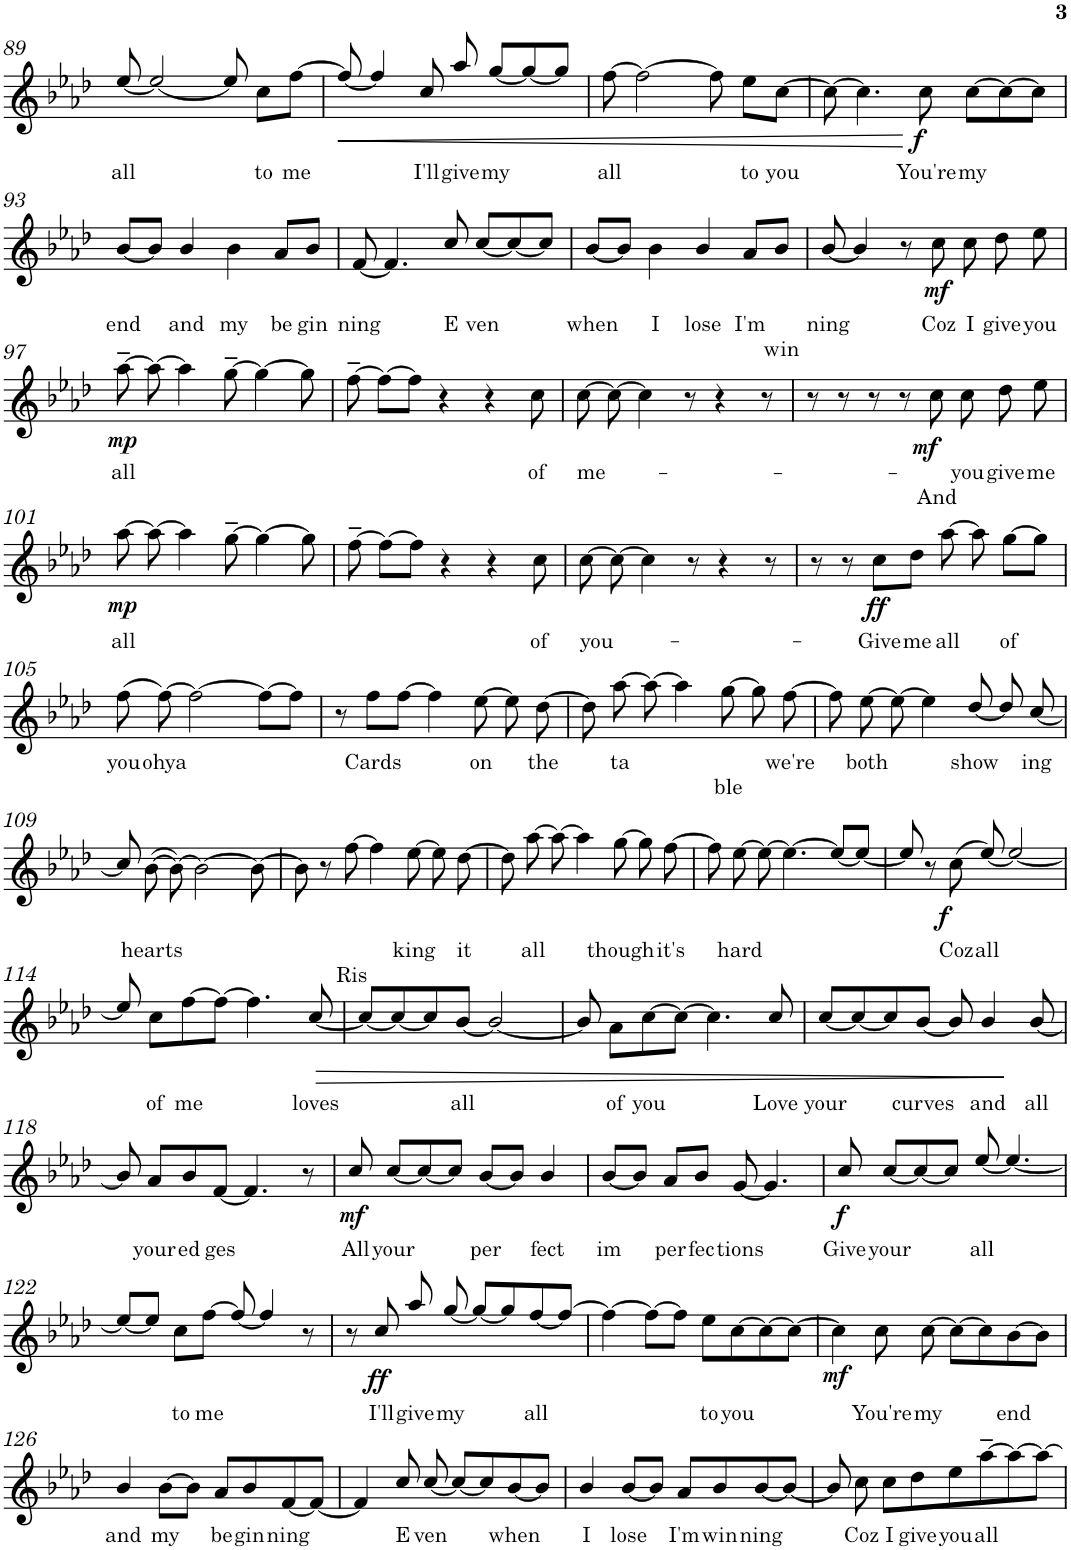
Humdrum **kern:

**kern	**text	**text	**dynam
*part1	*part1	*part1	*part1
*staff1	*staff1	*staff1	*staff1
*I"Piano	*	*	*
*I'Pno.	*	*	*
!!LO:PB:g=z
*clefG2	*	*	*
*k[b-e-a-d-]	*	*	*
*M2/2	*	*	*
*met(c|)	*	*	*
=89	=89	=89	=89
!	!LO:LY:b	!	!
[8ee-/	all	.	.
2ee-/_	.	.	.
8ee-/]	.	.	.
!	!LO:LY:b	!	!
8cc\L	to	.	.
!	!LO:LY:b	!	!
[8ff\J	me	.	.
=90	=90	=90	=90
!	!	!	!LO:HP:b
8ff/_	.	.	<
4ff/]	.	.	.
!	!LO:LY:b	!	!
8cc/	I'll	.	.
!	!LO:LY:b	!	!
8aa-/	give	.	.
!	!LO:LY:b	!	!
[8gg/L	my	.	.
8gg/_	.	.	.
8gg/J]	.	.	.
=91	=91	=91	=91
!	!LO:LY:b	!	!
[8ff\	all	.	.
2ff\_	.	.	.
8ff\]	.	.	.
!	!LO:LY:b	!	!
8ee-\L	to	.	.
!	!LO:LY:b	!	!
[8cc\J	you	.	.
=92	=92	=92	=92
8cc\_	.	.	.
4.cc\]	.	.	.
!	!LO:LY:b	!	!LO:DY:n=1:b
8cc\	You're	.	[ f
!	!LO:LY:b	!	!
[8cc\L	my	.	.
8cc\_	.	.	.
8cc\J]	.	.	.
!!LO:LB:g=z
=93	=93	=93	=93
!	!LO:LY:b	!	!
[8b-/L	end	.	.
8b-/J]	.	.	.
!	!LO:LY:b	!	!
4b-/	and	.	.
!	!LO:LY:b	!	!
4b-\	my	.	.
!	!LO:LY:b	!	!
8a-/L	be	.	.
!	!LO:LY:b	!	!
8b-/J	gin	.	.
=94	=94	=94	=94
!	!LO:LY:b	!	!
[8f/	ning	.	.
4.f/]	.	.	.
!	!LO:LY:b	!	!
8cc/	E	.	.
!	!LO:LY:b	!	!
[8cc/L	ven	.	.
8cc/_	.	.	.
8cc/J]	.	.	.
=95	=95	=95	=95
!	!LO:LY:b	!	!
[8b-/L	when	.	.
8b-/J]	.	.	.
!	!LO:LY:b	!	!
4b-\	I	.	.
!	!LO:LY:b	!	!
4b-/	lose	.	.
!	!LO:LY:b	!	!
8a-/L	I'm	.	.
!	!	!LO:LY:b	!
8b-/J	.	win	.
=96	=96	=96	=96
!	!LO:LY:b	!	!
[8b-/	ning	.	.
4b-/]	.	.	.
8r	.	.	.
!	!LO:LY:b	!	!LO:DY:b
8cc\	Coz	.	mf
!	!LO:LY:b	!	!
8cc\	I	.	.
!	!LO:LY:b	!	!
8dd-\	give	.	.
!	!LO:LY:b	!	!
8ee-\	you	.	.
!!LO:LB:g=z
=97	=97	=97	=97
!	!LO:LY:b	!	!LO:DY:b
[8aa-~\	all	.	mp
8aa-\_	.	.	.
4aa-\]	.	.	.
[8gg~\	.	.	.
4gg\_	.	.	.
8gg\]	.	.	.
=98	=98	=98	=98
[8ff~\	.	.	.
8ff\L_	.	.	.
8ff\J]	.	.	.
4r	.	.	.
4r	.	.	.
!	!LO:LY:b	!	!
8cc\	of	.	.
=99	=99	=99	=99
!	!LO:LY:b	!	!
[8cc\	me-	.	.
8cc\_	.	.	.
4cc\]	.	.	.
8r	.	.	.
4r	.	.	.
8r	.	.	.
=100	=100	=100	=100
8r	.	.	.
8r	.	.	.
8r	.	.	.
8r	.	.	.
!	!	!LO:LY:b	!
8cc\	.	And	.
!	!LO:LY:b	!	!LO:DY:b
8cc\	you	.	mf
!	!LO:LY:b	!	!
8dd-\	give	.	.
!	!LO:LY:b	!	!
8ee-\	me	.	.
!!LO:LB:g=z
=101	=101	=101	=101
!	!LO:LY:b	!	!LO:DY:b
[8aa-\	all	.	mp
8aa-\_	.	.	.
4aa-\]	.	.	.
[8gg~\	.	.	.
4gg\_	.	.	.
8gg\]	.	.	.
=102	=102	=102	=102
[8ff~\	.	.	.
8ff\L_	.	.	.
8ff\J]	.	.	.
4r	.	.	.
4r	.	.	.
!	!LO:LY:b	!	!
8cc\	of	.	.
=103	=103	=103	=103
!	!LO:LY:b	!	!
[8cc\	you-	.	.
8cc\_	.	.	.
4cc\]	.	.	.
8r	.	.	.
4r	.	.	.
8r	.	.	.
=104	=104	=104	=104
8r	.	.	.
8r	.	.	.
!	!LO:LY:b	!	!LO:DY:b
8cc\L	Give	.	ff
!	!LO:LY:b	!	!
8dd-\J	me	.	.
!	!LO:LY:b	!	!
[8aa-\	all	.	.
8aa-\]	.	.	.
!	!LO:LY:b	!	!
[8gg\L	of	.	.
8gg\J]	.	.	.
!!LO:LB:g=z
=105	=105	=105	=105
!	!LO:LY:b	!	!
(>8ff\	you	.	.
!	!LO:LY:b	!	!
[8ff\)	ohya	.	.
2ff\_	.	.	.
8ff\L_	.	.	.
8ff\J]	.	.	.
=106	=106	=106	=106
8r	.	.	.
!	!LO:LY:b	!	!
8ff\L	Cards	.	.
[8ff\J	.	.	.
4ff\]	.	.	.
!	!LO:LY:b	!	!
[8ee-\	on	.	.
8ee-\]	.	.	.
!	!LO:LY:b	!	!
[8dd-\	the	.	.
=107	=107	=107	=107
8dd-\]	.	.	.
!	!LO:LY:b	!	!
[8aa-\	ta	.	.
8aa-\_	.	.	.
4aa-\]	.	.	.
!	!	!LO:LY:b	!
[8gg\	.	ble	.
8gg\]	.	.	.
!	!LO:LY:b	!	!
[8ff\	we're	.	.
=108	=108	=108	=108
8ff\]	.	.	.
!	!LO:LY:b	!	!
[8ee-\	both	.	.
8ee-\_	.	.	.
4ee-\]	.	.	.
!	!LO:LY:b	!	!
[8dd-/	show	.	.
8dd-/]	.	.	.
!	!LO:LY:b	!	!
[8cc/	ing	.	.
!!LO:LB:g=z
=109	=109	=109	=109
8cc/]	.	.	.
!	!LO:LY:b	!	!
(>[8b-\	hearts	.	.
8b-\_)	.	.	.
2b-\_	.	.	.
8b-\_	.	.	.
=110	=110	=110	=110
8b-\]	.	.	.
8r	.	.	.
!	!	!LO:LY:b	!
[8ff\	.	Ris	.
4ff\]	.	.	.
!	!LO:LY:b	!	!
[8ee-\	king	.	.
8ee-\]	.	.	.
!	!LO:LY:b	!	!
[8dd-\	it	.	.
=111	=111	=111	=111
8dd-\]	.	.	.
!	!LO:LY:b	!	!
[8aa-\	all	.	.
8aa-\_	.	.	.
4aa-\]	.	.	.
!	!LO:LY:b	!	!
[8gg\	though	.	.
8gg\]	.	.	.
!	!LO:LY:b	!	!
[8ff\	it's	.	.
=112	=112	=112	=112
8ff\]	.	.	.
!	!LO:LY:b	!	!
[8ee-\	hard	.	.
8ee-\_	.	.	.
4.ee-\_	.	.	.
8ee-/L_	.	.	.
8ee-/J_	.	.	.
=113	=113	=113	=113
8ee-/]	.	.	.
8r	.	.	.
!	!LO:LY:b	!	!LO:DY:b
(>8cc\	Coz	.	f
!	!LO:LY:b	!	!
[8ee-/)	all	.	.
2ee-/_	.	.	.
!!LO:LB:g=z
=114	=114	=114	=114
8ee-/]	.	.	.
!	!LO:LY:b	!	!
8cc\L	of	.	.
!	!LO:LY:b	!	!
[8ff\	me	.	.
8ff\J_	.	.	.
4.ff\]	.	.	.
!	!LO:LY:b	!	!LO:HP:b
[8cc/	loves	.	>
=115	=115	=115	=115
8cc/L_	.	.	.
8cc/_	.	.	.
8cc/]	.	.	.
!	!LO:LY:b	!	!
[8b-/J	all	.	.
2b-/_	.	.	.
=116	=116	=116	=116
8b-/]	.	.	.
!	!LO:LY:b	!	!
8a-\L	of	.	.
!	!LO:LY:b	!	!
[8cc\	you	.	.
8cc\J_	.	.	.
4.cc\]	.	.	.
!	!LO:LY:b	!	!
8cc/	Love	.	.
=117	=117	=117	=117
!	!LO:LY:b	!	!
[8cc/L	your	.	.
8cc/_	.	.	.
8cc/]	.	.	.
!	!LO:LY:b	!	!
[8b-/J	curves	.	.
8b-/]	.	.	.
!	!LO:LY:b	!	!
4b-/	and	.	.
!	!LO:LY:b	!	!
[8b-/	all	.	]
!!LO:LB:g=z
=118	=118	=118	=118
8b-/]	.	.	.
!	!LO:LY:b	!	!
8a-/L	your	.	.
!	!LO:LY:b	!	!
8b-/	ed	.	.
!	!LO:LY:b	!	!
[8f/J	ges	.	.
4.f/]	.	.	.
8r	.	.	.
=119	=119	=119	=119
!	!LO:LY:b	!	!LO:DY:b
8cc/	All	.	mf
!	!LO:LY:b	!	!
[8cc/L	your	.	.
8cc/_	.	.	.
8cc/J]	.	.	.
!	!LO:LY:b	!	!
[8b-/L	per	.	.
8b-/J]	.	.	.
!	!LO:LY:b	!	!
4b-/	fect	.	.
=120	=120	=120	=120
!	!LO:LY:b	!	!
[8b-/L	im	.	.
8b-/J]	.	.	.
!	!LO:LY:b	!	!
8a-/L	per	.	.
!	!LO:LY:b	!	!
8b-/J	fec	.	.
!	!LO:LY:b	!	!
[8g/	tions	.	.
4.g/]	.	.	.
=121	=121	=121	=121
!	!LO:LY:b	!	!LO:DY:b
8cc/	Give	.	f
!	!LO:LY:b	!	!
[8cc/L	your	.	.
8cc/_	.	.	.
8cc/J]	.	.	.
!	!LO:LY:b	!	!
[8ee-/	all	.	.
4.ee-/_	.	.	.
!!LO:LB:g=z
=122	=122	=122	=122
8ee-/L_	.	.	.
8ee-/J]	.	.	.
!	!LO:LY:b	!	!
8cc\L	to	.	.
!	!LO:LY:b	!	!
[8ff\J	me	.	.
8ff/_	.	.	.
4ff/]	.	.	.
8r	.	.	.
=123	=123	=123	=123
8r	.	.	.
!	!LO:LY:b	!	!LO:DY:b
8cc/	I'll	.	ff
!	!LO:LY:b	!	!
8aa-/	give	.	.
!	!LO:LY:b	!	!
[8gg/	my	.	.
8gg/L_	.	.	.
8gg/]	.	.	.
!	!LO:LY:b	!	!
[8ff/	all	.	.
8ff/J_	.	.	.
=124	=124	=124	=124
4ff\_	.	.	.
8ff\L_	.	.	.
8ff\J]	.	.	.
!	!LO:LY:b	!	!
8ee-\L	to	.	.
!	!LO:LY:b	!	!
[8cc\	you	.	.
8cc\_	.	.	.
8cc\J_	.	.	.
=125	=125	=125	=125
!	!	!	!LO:DY:b
4cc\]	.	.	mf
!	!LO:LY:b	!	!
8cc\	You're	.	.
!	!LO:LY:b	!	!
[8cc\	my	.	.
8cc\L_	.	.	.
8cc\]	.	.	.
!	!LO:LY:b	!	!
[8b-\	end	.	.
8b-\J]	.	.	.
!!LO:LB:g=z
=126	=126	=126	=126
!	!LO:LY:b	!	!
4b-/	and	.	.
!	!LO:LY:b	!	!
[8b-\L	my	.	.
8b-\J]	.	.	.
!	!LO:LY:b	!	!
8a-/L	be	.	.
!	!LO:LY:b	!	!
8b-/	gin	.	.
!	!LO:LY:b	!	!
[8f/	ning	.	.
8f/J_	.	.	.
=127	=127	=127	=127
4f/]	.	.	.
!	!LO:LY:b	!	!
8cc/	E	.	.
!	!LO:LY:b	!	!
[8cc/	ven	.	.
8cc/L_	.	.	.
8cc/]	.	.	.
!	!LO:LY:b	!	!
[8b-/	when	.	.
8b-/J]	.	.	.
=128	=128	=128	=128
!	!LO:LY:b	!	!
4b-/	I	.	.
!	!LO:LY:b	!	!
[8b-/L	lose	.	.
8b-/J]	.	.	.
!	!LO:LY:b	!	!
8a-/L	I'm	.	.
!	!LO:LY:b	!	!
8b-/	win	.	.
!	!LO:LY:b	!	!
[8b-/	ning	.	.
8b-/J_	.	.	.
=129	=129	=129	=129
8b-/]	.	.	.
!	!LO:LY:b	!	!
8cc\	Coz	.	.
!	!LO:LY:b	!	!
8cc\L	I	.	.
!	!LO:LY:b	!	!
8dd-\	give	.	.
!	!LO:LY:b	!	!
8ee-\	you	.	.
!	!LO:LY:b	!	!
[8aa-~\	all	.	.
8aa-\_	.	.	.
8aa-\J_	.	.	.
=	=	=	=
*-	*-	*-	*-
